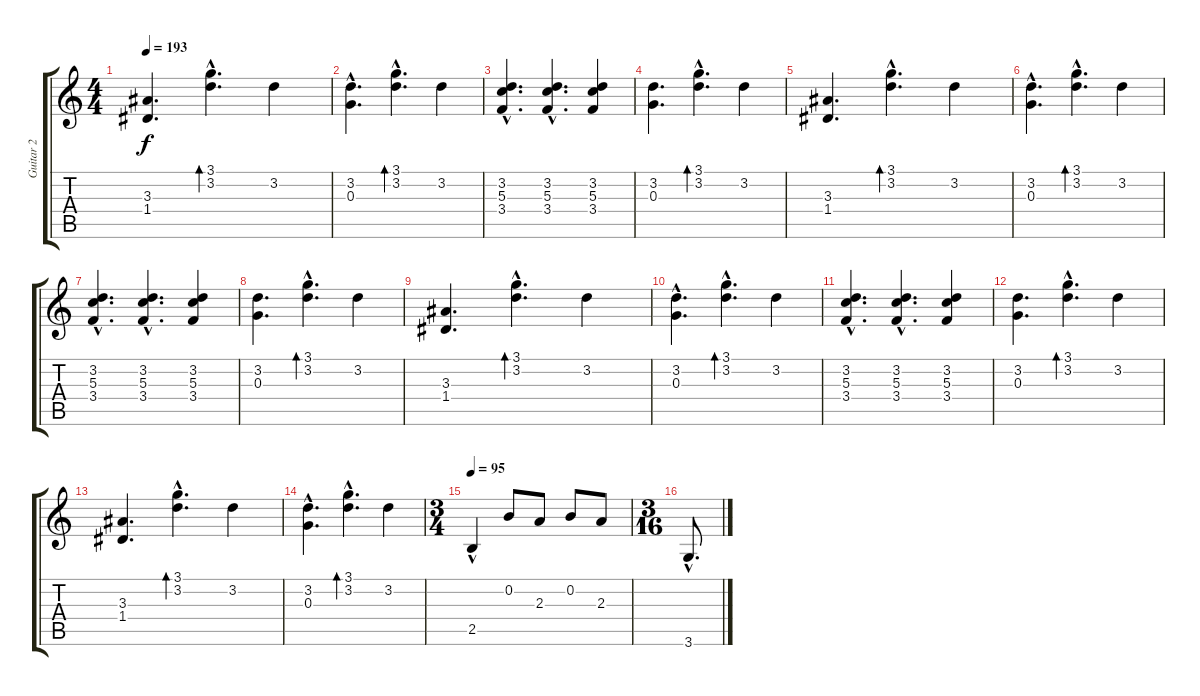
\track ("Guitar 2" "Guitar 2") {instrument distortionguitar}
\staff {score tabs}
\tuning (E4 B3 G3 D3 A2 E2) {hide}
\ts (4 4)
\tempo 193
\clef g2
\ks c
(3.3 1.4).4{d dy f} (3.1{hac} 3.2{hac}).4{d bd 240} 3.2.4 |
(3.2{hac} 0.3).4{d} (3.1{hac} 3.2{hac}).4{d bd 240} 3.2.4 |
(3.2{hac} 5.3{hac} 3.4{hac}).4{d} (3.2{hac} 5.3{hac} 3.4{hac}).4{d} (3.2 5.3 3.4).4 |
(3.2 0.3).4{d} (3.1{hac} 3.2{hac}).4{d bd 240} 3.2.4 |
(3.3 1.4).4{d} (3.1{hac} 3.2{hac}).4{d bd 240} 3.2.4 |
(3.2{hac} 0.3).4{d} (3.1{hac} 3.2{hac}).4{d bd 240} 3.2.4 |
(3.2{hac} 5.3{hac} 3.4{hac}).4{d} (3.2{hac} 5.3{hac} 3.4{hac}).4{d} (3.2 5.3 3.4).4 |
(3.2 0.3).4{d} (3.1{hac} 3.2{hac}).4{d bd 240} 3.2.4 |
(3.3 1.4).4{d} (3.1{hac} 3.2{hac}).4{d bd 240} 3.2.4 |
(3.2{hac} 0.3).4{d} (3.1{hac} 3.2{hac}).4{d bd 240} 3.2.4 |
(3.2{hac} 5.3{hac} 3.4{hac}).4{d} (3.2{hac} 5.3{hac} 3.4{hac}).4{d} (3.2 5.3 3.4).4 |
(3.2 0.3).4{d} (3.1{hac} 3.2{hac}).4{d bd 240} 3.2.4 |
(3.3 1.4).4{d} (3.1{hac} 3.2{hac}).4{d bd 240} 3.2.4 |
(3.2{hac} 0.3).4{d} (3.1{hac} 3.2{hac}).4{d bd 240} 3.2.4 |
\ts (3 4)
\tempo 95
2.5{hac}.4 0.2.8 2.3.8 0.2.8 2.3.8 |
\ts (3 16)
3.6{hac}.8{d}
